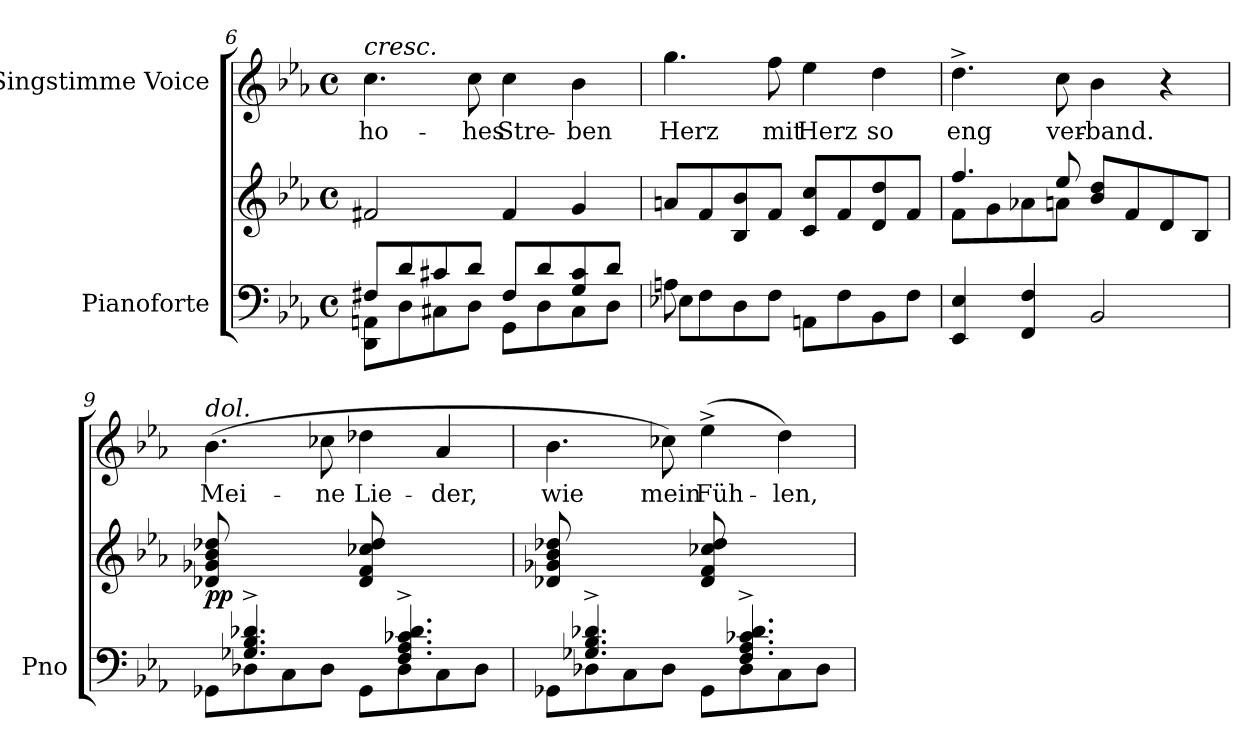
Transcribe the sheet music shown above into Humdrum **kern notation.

**kern	**kern	**dynam	**kern	**text
*part2	*part2	*part2	*part1	*part1
*staff3	*staff2	*staff2/3	*staff1	*staff1
*I"Pianoforte	*	*	*I"Singstimme Voice	*
*I'Pno	*	*	*	*
*clefF4	*clefG2	*	*clefG2	*
*k[b-e-a-]	*k[b-e-a-]	*	*k[b-e-a-]	*
*M4/4	*M4/4	*	*M4/4	*
*met(c)	*met(c)	*	*met(c)	*
=6	=6	=6	=6	=6
*^	*	*	*	*
!	!	!	!	!LO:TX:a:i:t=cresc.	!
8F#X/L	8DD\ 8AAn\L	2f#X/	.	4.cc\	ho-
8d/	8D\	.	.	.	.
8c#X/	8C#X\	.	.	.	.
8d/J	8D\J	.	.	8cc\	-hes
8F#/L	8GG\L	4f#/	.	4cc\	Stre-
8d/	8D\	.	.	.	.
8G/ 8c#/	8C#\	4g/	.	4b-\	-ben
8d/J	8D\J	.	.	.	.
=7	=7	=7	=7	=7	=7
8An\	8E-X\L	8an/L	.	4.gg\	Herz
2..ryy	8F\	8f/	.	.	.
.	8D\	8B-/ 8b-/	.	.	.
.	8F\J	8f/J	.	8ff\	mit
.	8AAn\L	8c/ 8cc/L	.	4ee-\	Herz
.	8F\	8f/	.	.	.
.	8BB-\	8d/ 8dd/	.	4dd\	so
.	8F\J	8f/J	.	.	.
*v	*v	*	*	*	*
=8	=8	=8	=8	=8
*	*^	*	*	*
4EE-/ 4E-/	4.ff/	8f\L	.	4.dd^\	eng
.	.	8g\	.	.	.
4FF/ 4F/	.	8a-X\	.	.	.
.	8ee-/	8an\J	.	8cc\	ver-
2BB-/	8b-/ 8dd/L	2ryy	.	4b-\	-band.
.	8f/	.	.	.	.
.	8d/	.	.	4r	.
.	8B-/J	.	.	.	.
*	*v	*v	*	*	*
=9	=9	=9	=9	=9
*^	*	*	*	*
!	!	!	!	!LO:TX:i:t=dol.	!
!	!	!	!LO:DY:b	!	!
8ryy	8GG-X\L	8d-X/ 8g-X/ 8b-/ 8dd-X/	pp	(4.b-\	Mei-
4.G-X/^> 4.B-/^> 4.d-X/^>	8D-X\	4.ryy	.	.	.
.	8C\	.	.	.	.
.	8D-\J	.	.	8cc-X\	-ne
8ryy	8GG-\L	8d-/ 8f/ 8cc-X/ 8dd-/	.	4dd-X\	Lie-
4.F/^> 4.A-/^> 4.c-X/^> 4.d-/^>	8D-\	4.ryy	.	.	.
.	8C\	.	.	4a-/	-der,
.	8D-\J	.	.	.	.
=10	=10	=10	=10	=10	=10
8ryy	8GG-X\L	8d-X/ 8g-X/ 8b-/ 8dd-X/	.	4.b-\	wie
4.G-X/^> 4.B-/^> 4.d-X/^>	8D-X\	4.ryy	.	.	.
.	8C\	.	.	.	.
.	8D-\J	.	.	8cc-X\)	mein
8ryy	8GG-\L	8d-/ 8f/ 8cc-X/ 8dd-/	.	(4ee-^\	Füh-
4.F/^> 4.A-/^> 4.c-X/^> 4.d-/^>	8D-\	4.ryy	.	.	.
.	8C\	.	.	4dd\)	-len,
.	8D-\J	.	.	.	.
*v	*v	*	*	*	*
=	=	=	=	=
*-	*-	*-	*-	*-
